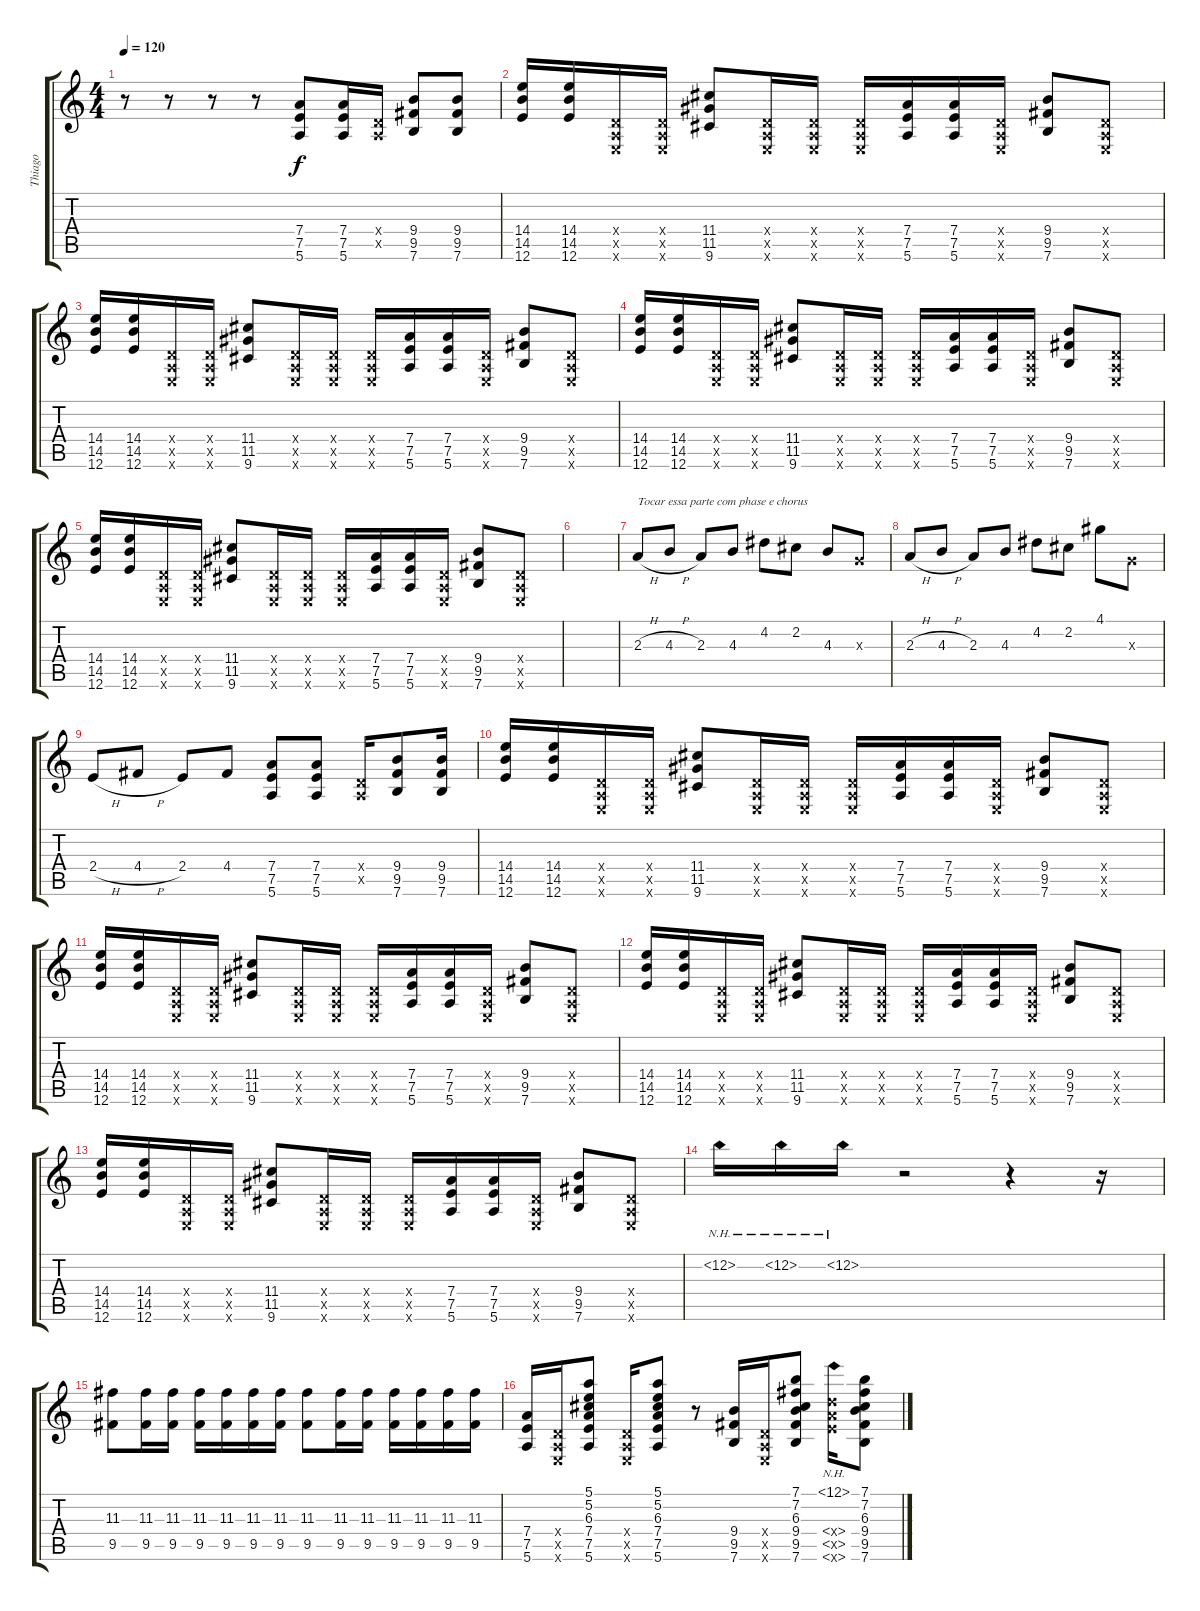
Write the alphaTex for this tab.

\track ("Thiago" "Thiago") {instrument distortionguitar}
\staff {score tabs}
\tuning (E4 B3 G3 D3 A2 E2) {hide}
\ts (4 4)
\tempo 120
\clef g2
\ks c
r.8{dy f} r.8 r.8 r.8 (7.4 7.5 5.6).8 (7.4 7.5 5.6).16 (0.4{x} 0.5{x}).16 (9.4 9.5 7.6).8 (9.4 9.5 7.6).8 |
(14.4 14.5 12.6).16 (14.4 14.5 12.6).16 (0.4{x} 0.5{x} 0.6{x}).16 (0.4{x} 0.5{x} 0.6{x}).16 (11.4 11.5 9.6).8 (0.4{x} 0.5{x} 0.6{x}).16 (0.4{x} 0.5{x} 0.6{x}).16 (0.4{x} 0.5{x} 0.6{x}).16 (7.4 7.5 5.6).16 (7.4 7.5 5.6).16 (0.4{x} 0.5{x} 0.6{x}).16 (9.4 9.5 7.6).8 (0.4{x} 0.5{x} 0.6{x}).8 |
(14.4 14.5 12.6).16 (14.4 14.5 12.6).16 (0.4{x} 0.5{x} 0.6{x}).16 (0.4{x} 0.5{x} 0.6{x}).16 (11.4 11.5 9.6).8 (0.4{x} 0.5{x} 0.6{x}).16 (0.4{x} 0.5{x} 0.6{x}).16 (0.4{x} 0.5{x} 0.6{x}).16 (7.4 7.5 5.6).16 (7.4 7.5 5.6).16 (0.4{x} 0.5{x} 0.6{x}).16 (9.4 9.5 7.6).8 (0.4{x} 0.5{x} 0.6{x}).8 |
(14.4 14.5 12.6).16 (14.4 14.5 12.6).16 (0.4{x} 0.5{x} 0.6{x}).16 (0.4{x} 0.5{x} 0.6{x}).16 (11.4 11.5 9.6).8 (0.4{x} 0.5{x} 0.6{x}).16 (0.4{x} 0.5{x} 0.6{x}).16 (0.4{x} 0.5{x} 0.6{x}).16 (7.4 7.5 5.6).16 (7.4 7.5 5.6).16 (0.4{x} 0.5{x} 0.6{x}).16 (9.4 9.5 7.6).8 (0.4{x} 0.5{x} 0.6{x}).8 |
(14.4 14.5 12.6).16 (14.4 14.5 12.6).16 (0.4{x} 0.5{x} 0.6{x}).16 (0.4{x} 0.5{x} 0.6{x}).16 (11.4 11.5 9.6).8 (0.4{x} 0.5{x} 0.6{x}).16 (0.4{x} 0.5{x} 0.6{x}).16 (0.4{x} 0.5{x} 0.6{x}).16 (7.4 7.5 5.6).16 (7.4 7.5 5.6).16 (0.4{x} 0.5{x} 0.6{x}).16 (9.4 9.5 7.6).8 (0.4{x} 0.5{x} 0.6{x}).8 |
|
2.3{h}.8{txt "Tocar essa parte com phase e chorus"} 4.3{h}.8 2.3.8 4.3.8 4.2.8 2.2.8 4.3.8 0.3{x}.8 |
2.3{h}.8 4.3{h}.8 2.3.8 4.3.8 4.2.8 2.2.8 4.1.8 0.3{x}.8 |
2.4{h}.8 4.4{h}.8 2.4.8 4.4.8 (7.4 7.5 5.6).8 (7.4 7.5 5.6).8 (0.4{x} 0.5{x}).16 (9.4 9.5 7.6).8 (9.4 9.5 7.6).16 |
(14.4 14.5 12.6).16 (14.4 14.5 12.6).16 (0.4{x} 0.5{x} 0.6{x}).16 (0.4{x} 0.5{x} 0.6{x}).16 (11.4 11.5 9.6).8 (0.4{x} 0.5{x} 0.6{x}).16 (0.4{x} 0.5{x} 0.6{x}).16 (0.4{x} 0.5{x} 0.6{x}).16 (7.4 7.5 5.6).16 (7.4 7.5 5.6).16 (0.4{x} 0.5{x} 0.6{x}).16 (9.4 9.5 7.6).8 (0.4{x} 0.5{x} 0.6{x}).8 |
(14.4 14.5 12.6).16 (14.4 14.5 12.6).16 (0.4{x} 0.5{x} 0.6{x}).16 (0.4{x} 0.5{x} 0.6{x}).16 (11.4 11.5 9.6).8 (0.4{x} 0.5{x} 0.6{x}).16 (0.4{x} 0.5{x} 0.6{x}).16 (0.4{x} 0.5{x} 0.6{x}).16 (7.4 7.5 5.6).16 (7.4 7.5 5.6).16 (0.4{x} 0.5{x} 0.6{x}).16 (9.4 9.5 7.6).8 (0.4{x} 0.5{x} 0.6{x}).8 |
(14.4 14.5 12.6).16 (14.4 14.5 12.6).16 (0.4{x} 0.5{x} 0.6{x}).16 (0.4{x} 0.5{x} 0.6{x}).16 (11.4 11.5 9.6).8 (0.4{x} 0.5{x} 0.6{x}).16 (0.4{x} 0.5{x} 0.6{x}).16 (0.4{x} 0.5{x} 0.6{x}).16 (7.4 7.5 5.6).16 (7.4 7.5 5.6).16 (0.4{x} 0.5{x} 0.6{x}).16 (9.4 9.5 7.6).8 (0.4{x} 0.5{x} 0.6{x}).8 |
(14.4 14.5 12.6).16 (14.4 14.5 12.6).16 (0.4{x} 0.5{x} 0.6{x}).16 (0.4{x} 0.5{x} 0.6{x}).16 (11.4 11.5 9.6).8 (0.4{x} 0.5{x} 0.6{x}).16 (0.4{x} 0.5{x} 0.6{x}).16 (0.4{x} 0.5{x} 0.6{x}).16 (7.4 7.5 5.6).16 (7.4 7.5 5.6).16 (0.4{x} 0.5{x} 0.6{x}).16 (9.4 9.5 7.6).8 (0.4{x} 0.5{x} 0.6{x}).8 |
12.2{nh}.16 12.2{nh}.16 12.2{nh}.16 r.2 r.4 r.16 |
(11.3 9.5).8 (11.3 9.5).16 (11.3 9.5).16 (11.3 9.5).16 (11.3 9.5).16 (11.3 9.5).16 (11.3 9.5).16 (11.3 9.5).8 (11.3 9.5).16 (11.3 9.5).16 (11.3 9.5).16 (11.3 9.5).16 (11.3 9.5).16 (11.3 9.5).16 |
(7.4 7.5 5.6).16 (0.4{x} 0.5{x} 0.6{x}).16 (5.1 5.2 6.3 7.4 7.5 5.6).8 (0.4{x} 0.5{x} 0.6{x}).16 (5.1 5.2 6.3 7.4 7.5 5.6).8 r.8 (9.4 9.5 7.6).16 (0.4{x} 0.5{x} 0.6{x}).16 (7.1 7.2 6.3 9.4 9.5 7.6).8 (12.1{nh} 0.4{nh x} 0.5{nh x} 0.6{nh x}).16 (7.1 7.2 6.3 9.4 9.5 7.6).8
